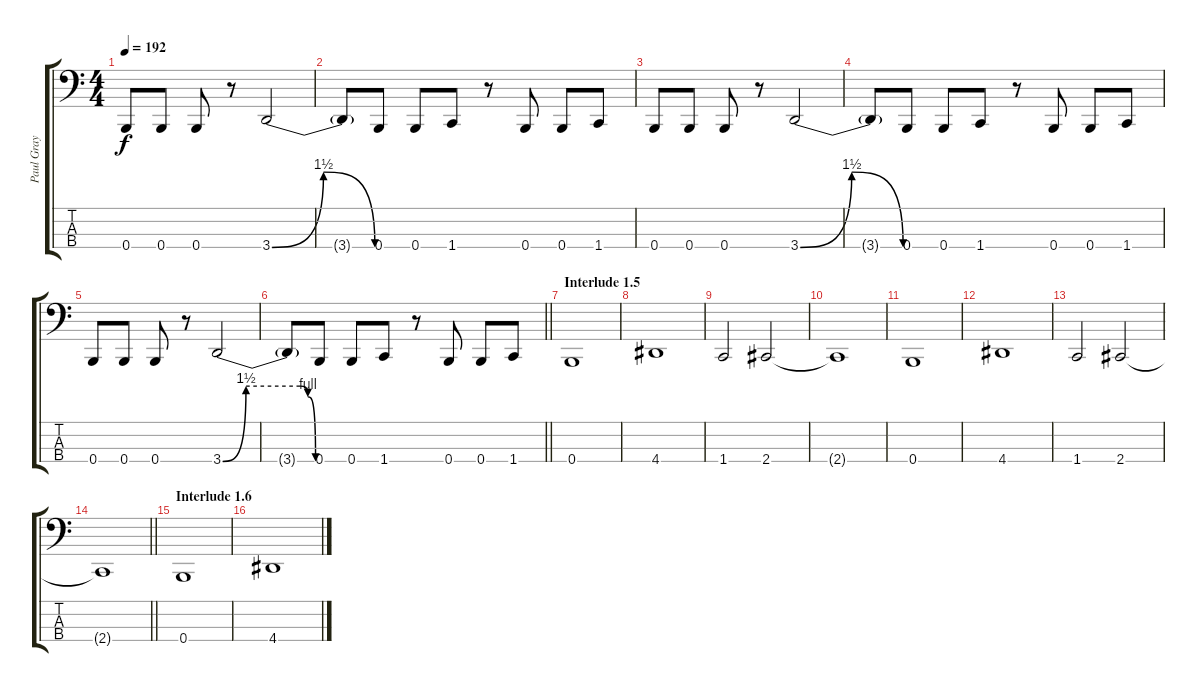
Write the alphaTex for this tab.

\track ("Paul Gray" "Paul Gray") {instrument electricbasspick}
\staff {score tabs}
\tuning (E2 B1 Gb1 B0) {hide}
\ts (4 4)
\tempo 192
\clef f4
\ks c
0.4.8{dy f} 0.4.8 0.4.8 r.8 3.4{be (bendrelease 0 0 15 6 45 6 60 0)}.2 |
3.4{t}.8 0.4.8 0.4.8 1.4.8 r.8 0.4.8 0.4.8 1.4.8 |
0.4.8 0.4.8 0.4.8 r.8 3.4{be (bendrelease 0 0 15 6 45 6 60 0)}.2 |
3.4{t}.8 0.4.8 0.4.8 1.4.8 r.8 0.4.8 0.4.8 1.4.8 |
0.4.8 0.4.8 0.4.8 r.8 3.4{be (custom 0 0 15 6 50 6 55 4 60 0)}.2 |
\barLineRight lightlight
3.4{t}.8 0.4.8 0.4.8 1.4.8 r.8 0.4.8 0.4.8 1.4.8 |
\section ("" "Interlude 1.5")
0.4.1 |
4.4.1 |
1.4.2 2.4.2 |
2.4{t}.1 |
0.4.1 |
4.4.1 |
1.4.2 2.4.2 |
\barLineRight lightlight
2.4{t}.1 |
\section ("" "Interlude 1.6")
0.4.1 |
4.4.1
